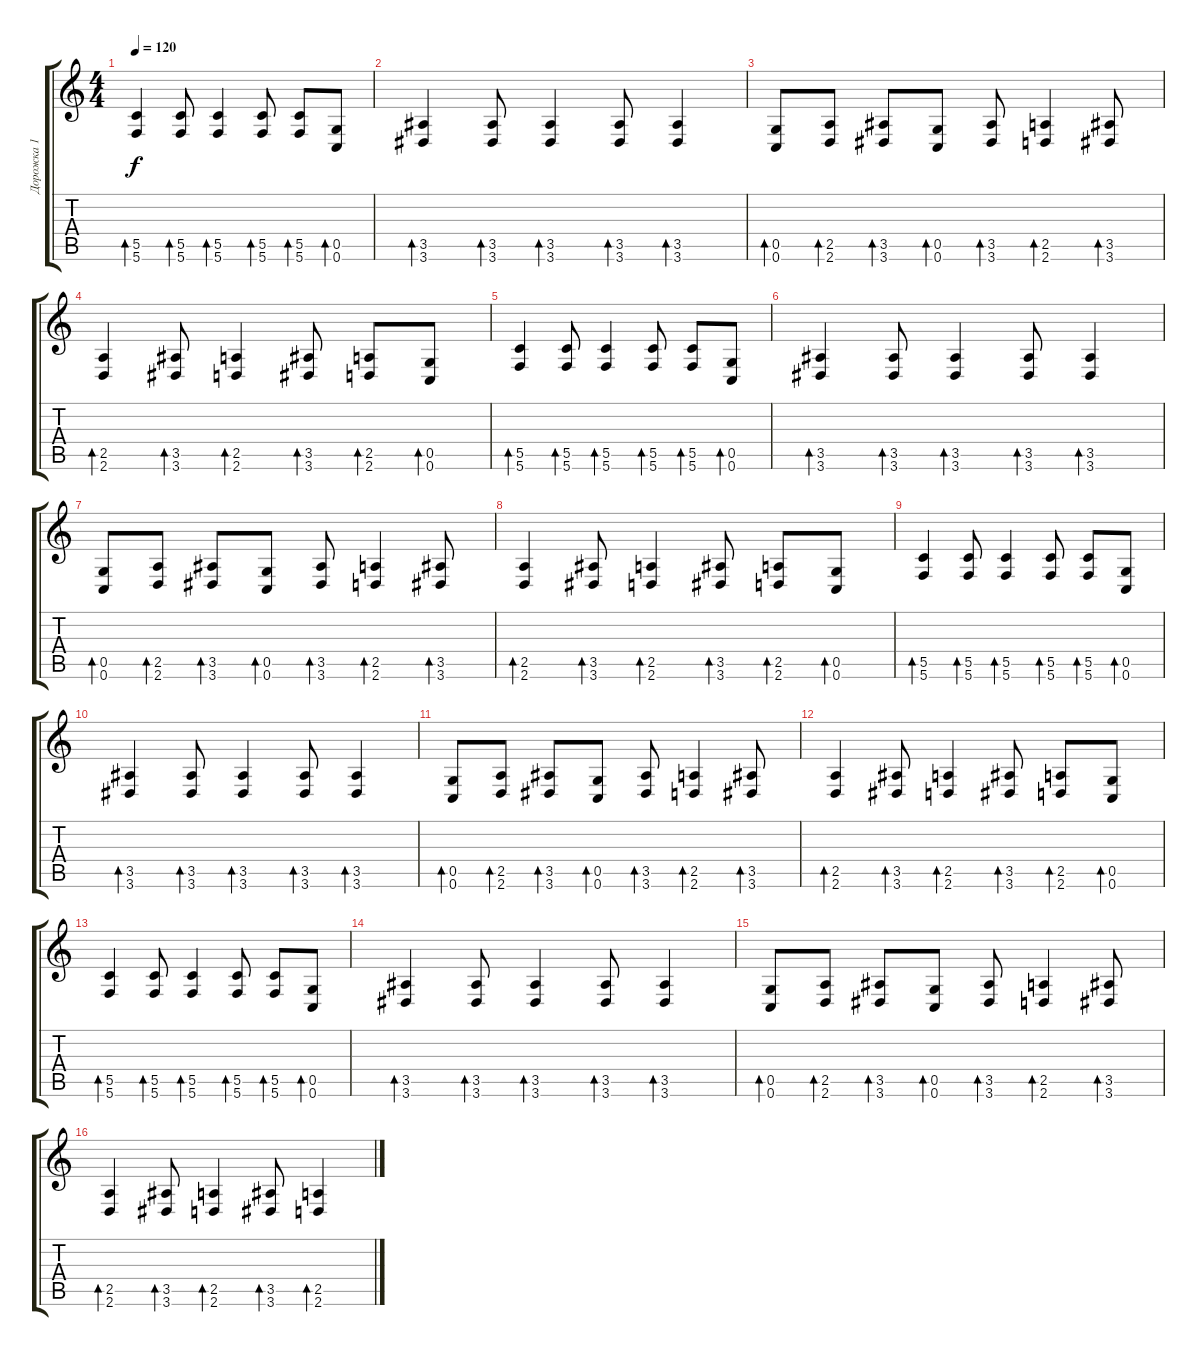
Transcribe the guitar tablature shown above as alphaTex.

\track ("Дорожка 1" "Дорожка 1") {instrument distortionguitar}
\staff {score tabs}
\tuning (D4 A3 F3 C3 G2 C2) {hide}
\ts (4 4)
\tempo 120
\clef g2
\ks c
(5.5 5.6).4{bd 30 dy f} (5.5 5.6).8{bd 30} (5.5 5.6).4{bd 30} (5.5 5.6).8{bd 30} (5.5 5.6).8{bd 30} (0.5 0.6).8{bd 60} |
(3.5 3.6).4{bd 30} (3.5 3.6).8{bd 30} (3.5 3.6).4{bd 30} (3.5 3.6).8{bd 30} (3.5 3.6).4{bd 30} |
(0.5 0.6).8{bd 30} (2.5 2.6).8{bd 30} (3.5 3.6).8{bd 30} (0.5 0.6).8{bd 30} (3.5 3.6).8{bd 30} (2.5 2.6).4{bd 30} (3.5 3.6).8{bd 30} |
(2.5 2.6).4{bd 30} (3.5 3.6).8{bd 30} (2.5 2.6).4{bd 30} (3.5 3.6).8{bd 30} (2.5 2.6).8{bd 30} (0.5 0.6).8{bd 30} |
(5.5 5.6).4{bd 30} (5.5 5.6).8{bd 30} (5.5 5.6).4{bd 30} (5.5 5.6).8{bd 30} (5.5 5.6).8{bd 30} (0.5 0.6).8{bd 60} |
(3.5 3.6).4{bd 30} (3.5 3.6).8{bd 30} (3.5 3.6).4{bd 30} (3.5 3.6).8{bd 30} (3.5 3.6).4{bd 30} |
(0.5 0.6).8{bd 30} (2.5 2.6).8{bd 30} (3.5 3.6).8{bd 30} (0.5 0.6).8{bd 30} (3.5 3.6).8{bd 30} (2.5 2.6).4{bd 30} (3.5 3.6).8{bd 30} |
(2.5 2.6).4{bd 30} (3.5 3.6).8{bd 30} (2.5 2.6).4{bd 30} (3.5 3.6).8{bd 30} (2.5 2.6).8{bd 30} (0.5 0.6).8{bd 30} |
(5.5 5.6).4{bd 30} (5.5 5.6).8{bd 30} (5.5 5.6).4{bd 30} (5.5 5.6).8{bd 30} (5.5 5.6).8{bd 30} (0.5 0.6).8{bd 60} |
(3.5 3.6).4{bd 30} (3.5 3.6).8{bd 30} (3.5 3.6).4{bd 30} (3.5 3.6).8{bd 30} (3.5 3.6).4{bd 30} |
(0.5 0.6).8{bd 30} (2.5 2.6).8{bd 30} (3.5 3.6).8{bd 30} (0.5 0.6).8{bd 30} (3.5 3.6).8{bd 30} (2.5 2.6).4{bd 30} (3.5 3.6).8{bd 30} |
(2.5 2.6).4{bd 30} (3.5 3.6).8{bd 30} (2.5 2.6).4{bd 30} (3.5 3.6).8{bd 30} (2.5 2.6).8{bd 30} (0.5 0.6).8{bd 30} |
(5.5 5.6).4{bd 30} (5.5 5.6).8{bd 30} (5.5 5.6).4{bd 30} (5.5 5.6).8{bd 30} (5.5 5.6).8{bd 30} (0.5 0.6).8{bd 60} |
(3.5 3.6).4{bd 30} (3.5 3.6).8{bd 30} (3.5 3.6).4{bd 30} (3.5 3.6).8{bd 30} (3.5 3.6).4{bd 30} |
(0.5 0.6).8{bd 30} (2.5 2.6).8{bd 30} (3.5 3.6).8{bd 30} (0.5 0.6).8{bd 30} (3.5 3.6).8{bd 30} (2.5 2.6).4{bd 30} (3.5 3.6).8{bd 30} |
(2.5 2.6).4{bd 30} (3.5 3.6).8{bd 30} (2.5 2.6).4{bd 30} (3.5 3.6).8{bd 30} (2.5 2.6).4{bd 30}
